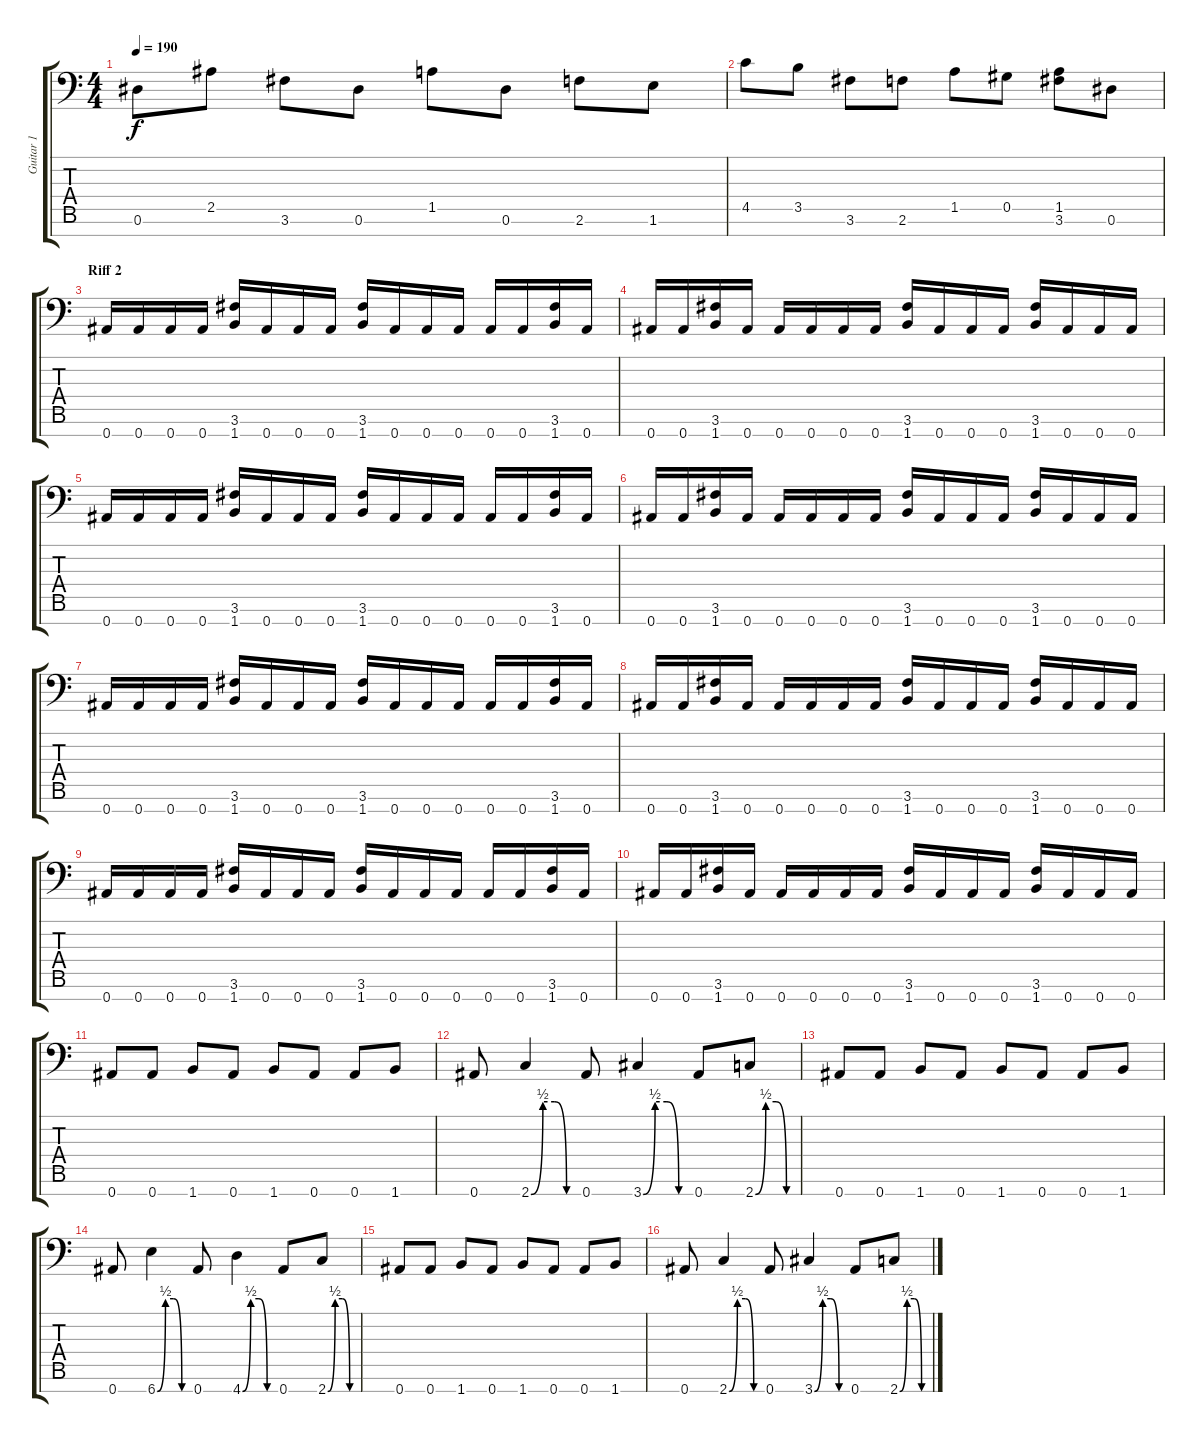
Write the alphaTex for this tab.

\track ("Guitar 1" "Guitar 1") {instrument acousticguitarsteel}
\staff {score tabs}
\tuning (Eb4 Bb3 Gb3 Db3 Ab2 Eb2 Bb1) {hide}
\ts (4 4)
\tempo 190
\clef f4
\ks c
0.6.8{dy f} 2.5.8 3.6.8 0.6.8 1.5.8 0.6.8 2.6.8 1.6.8 |
4.5.8 3.5.8 3.6.8 2.6.8 1.5.8 0.5.8 (1.5 3.6).8 0.6.8 |
\section ("" "Riff 2")
0.7.16 0.7.16 0.7.16 0.7.16 (3.6 1.7).16 0.7.16 0.7.16 0.7.16 (3.6 1.7).16 0.7.16 0.7.16 0.7.16 0.7.16 0.7.16 (3.6 1.7).16 0.7.16 |
0.7.16 0.7.16 (3.6 1.7).16 0.7.16 0.7.16 0.7.16 0.7.16 0.7.16 (3.6 1.7).16 0.7.16 0.7.16 0.7.16 (3.6 1.7).16 0.7.16 0.7.16 0.7.16 |
0.7.16 0.7.16 0.7.16 0.7.16 (3.6 1.7).16 0.7.16 0.7.16 0.7.16 (3.6 1.7).16 0.7.16 0.7.16 0.7.16 0.7.16 0.7.16 (3.6 1.7).16 0.7.16 |
0.7.16 0.7.16 (3.6 1.7).16 0.7.16 0.7.16 0.7.16 0.7.16 0.7.16 (3.6 1.7).16 0.7.16 0.7.16 0.7.16 (3.6 1.7).16 0.7.16 0.7.16 0.7.16 |
0.7.16 0.7.16 0.7.16 0.7.16 (3.6 1.7).16 0.7.16 0.7.16 0.7.16 (3.6 1.7).16 0.7.16 0.7.16 0.7.16 0.7.16 0.7.16 (3.6 1.7).16 0.7.16 |
0.7.16 0.7.16 (3.6 1.7).16 0.7.16 0.7.16 0.7.16 0.7.16 0.7.16 (3.6 1.7).16 0.7.16 0.7.16 0.7.16 (3.6 1.7).16 0.7.16 0.7.16 0.7.16 |
0.7.16 0.7.16 0.7.16 0.7.16 (3.6 1.7).16 0.7.16 0.7.16 0.7.16 (3.6 1.7).16 0.7.16 0.7.16 0.7.16 0.7.16 0.7.16 (3.6 1.7).16 0.7.16 |
0.7.16 0.7.16 (3.6 1.7).16 0.7.16 0.7.16 0.7.16 0.7.16 0.7.16 (3.6 1.7).16 0.7.16 0.7.16 0.7.16 (3.6 1.7).16 0.7.16 0.7.16 0.7.16 |
0.7.8 0.7.8 1.7.8 0.7.8 1.7.8 0.7.8 0.7.8 1.7.8 |
0.7.8 2.7{be (custom 0 0 15 2 30 2 45 0 60 0)}.4 0.7.8 3.7{be (custom 0 0 15 2 30 2 45 0 60 0)}.4 0.7.8 2.7{be (custom 0 0 15 2 30 2 45 0 60 0)}.8 |
0.7.8 0.7.8 1.7.8 0.7.8 1.7.8 0.7.8 0.7.8 1.7.8 |
0.7.8 6.7{be (custom 0 0 15 2 30 2 45 0 60 0)}.4 0.7.8 4.7{be (custom 0 0 15 2 30 2 45 0 60 0)}.4 0.7.8 2.7{be (custom 0 0 15 2 30 2 45 0 60 0)}.8 |
0.7.8 0.7.8 1.7.8 0.7.8 1.7.8 0.7.8 0.7.8 1.7.8 |
0.7.8 2.7{be (custom 0 0 15 2 30 2 45 0 60 0)}.4 0.7.8 3.7{be (custom 0 0 15 2 30 2 45 0 60 0)}.4 0.7.8 2.7{be (custom 0 0 15 2 30 2 45 0 60 0)}.8
